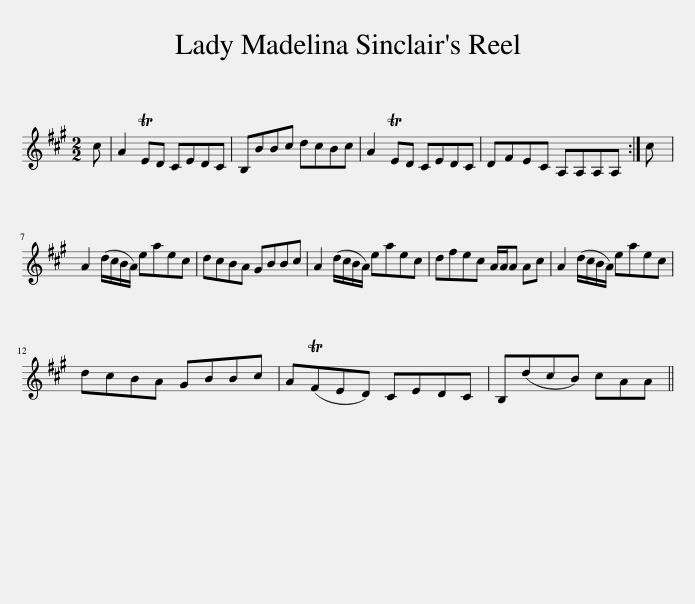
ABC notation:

X:1
L:1/8
M:2/2
I:linebreak $
K:A
V:1 treble
V:1
 c | A2 TED CEDC | B,BBc dcBc | A2 TED CEDC | DFEC A,A,A,A, :| %5
 c |$ A2 (d/c/B/A/) eaec | dcBA GBBc | A2 (d/c/B/A/) eaec | dfec A/A/A Ac | %10
 A2 (d/c/B/A/) eaec |$ dcBA GBBc | A(TFED) CEDC | B,(dcB) cAA || %14
